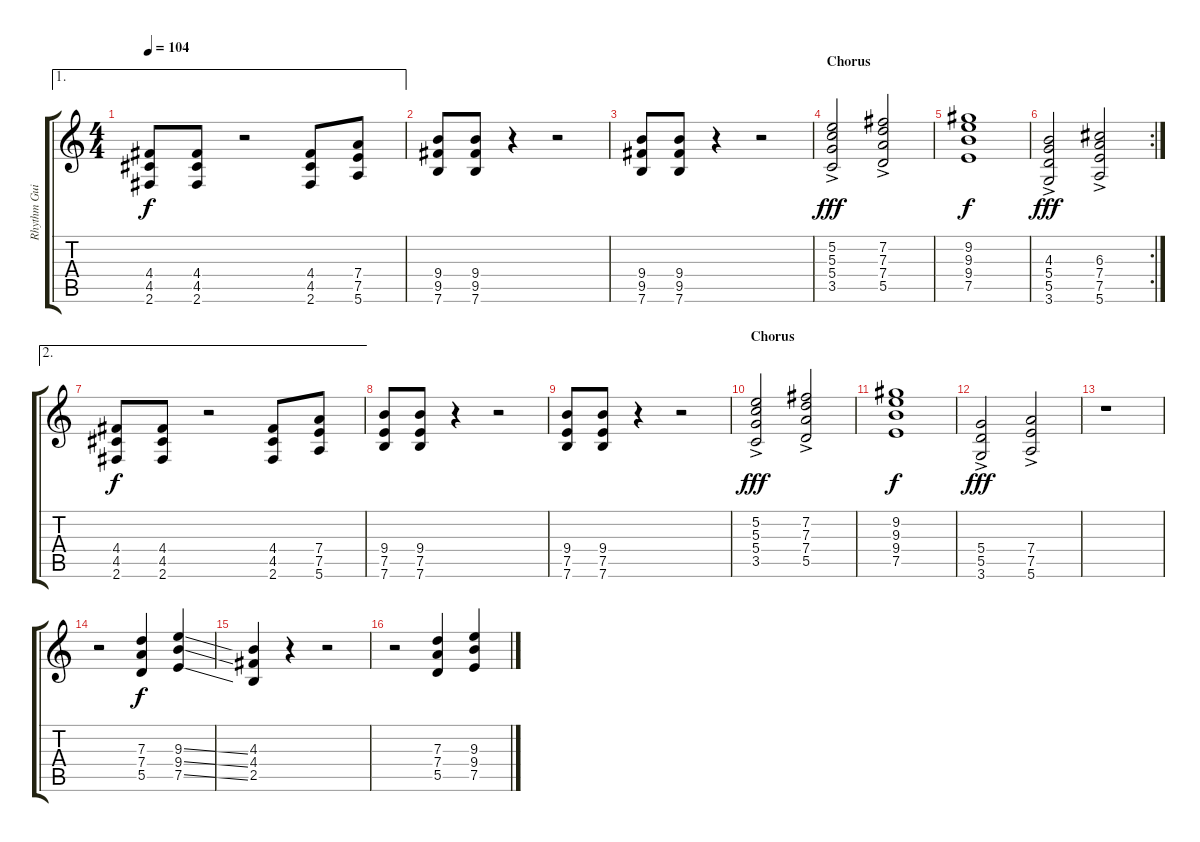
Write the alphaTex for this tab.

\track ("Rhythm Guitar" "Rhythm Gui") {instrument distortionguitar}
\staff {score tabs}
\tuning (E4 B3 G3 D3 A2 E2) {hide}
\ae 1
\ts (4 4)
\tempo 104
\clef g2
\ks c
(4.4 4.5 2.6).8{dy f} (4.4 4.5 2.6).8 r.2 (4.4 4.5 2.6).8 (7.4 7.5 5.6).8 |
(9.4 9.5 7.6).8 (9.4 9.5 7.6).8 r.4 r.2 |
(9.4 9.5 7.6).8 (9.4 9.5 7.6).8 r.4 r.2 |
\section ("" "Chorus")
(5.2{ac} 5.3{ac} 5.4{ac} 3.5{ac}).2{dy fff} (7.2{ac} 7.3{ac} 7.4{ac} 5.5{ac}).2 |
(9.2 9.3 9.4 7.5).1{dy f} |
\rc 2
(4.3{ac} 5.4{ac} 5.5{ac} 3.6{ac}).2{dy fff} (6.3{ac} 7.4{ac} 7.5{ac} 5.6{ac}).2 |
\ae 2
(4.4 4.5 2.6).8{dy f} (4.4 4.5 2.6).8 r.2 (4.4 4.5 2.6).8 (7.4 7.5 5.6).8 |
(9.4 7.5 7.6).8 (9.4 7.5 7.6).8 r.4 r.2 |
(9.4 7.5 7.6).8 (9.4 7.5 7.6).8 r.4 r.2 |
\section ("" "Chorus")
(5.2{ac} 5.3{ac} 5.4{ac} 3.5{ac}).2{dy fff} (7.2{ac} 7.3{ac} 7.4{ac} 5.5{ac}).2 |
(9.2 9.3 9.4 7.5).1{dy f} |
(5.4{ac} 5.5{ac} 3.6{ac}).2{dy fff} (7.4{ac} 7.5{ac} 5.6{ac}).2 |
r.1 |
r.2 (7.3 7.4 5.5).4{dy f} (9.3{ss} 9.4{ss} 7.5{ss}).4 |
(4.3 4.4 2.5).4 r.4 r.2 |
r.2 (7.3 7.4 5.5).4 (9.3{ss} 9.4{ss} 7.5{ss}).4
